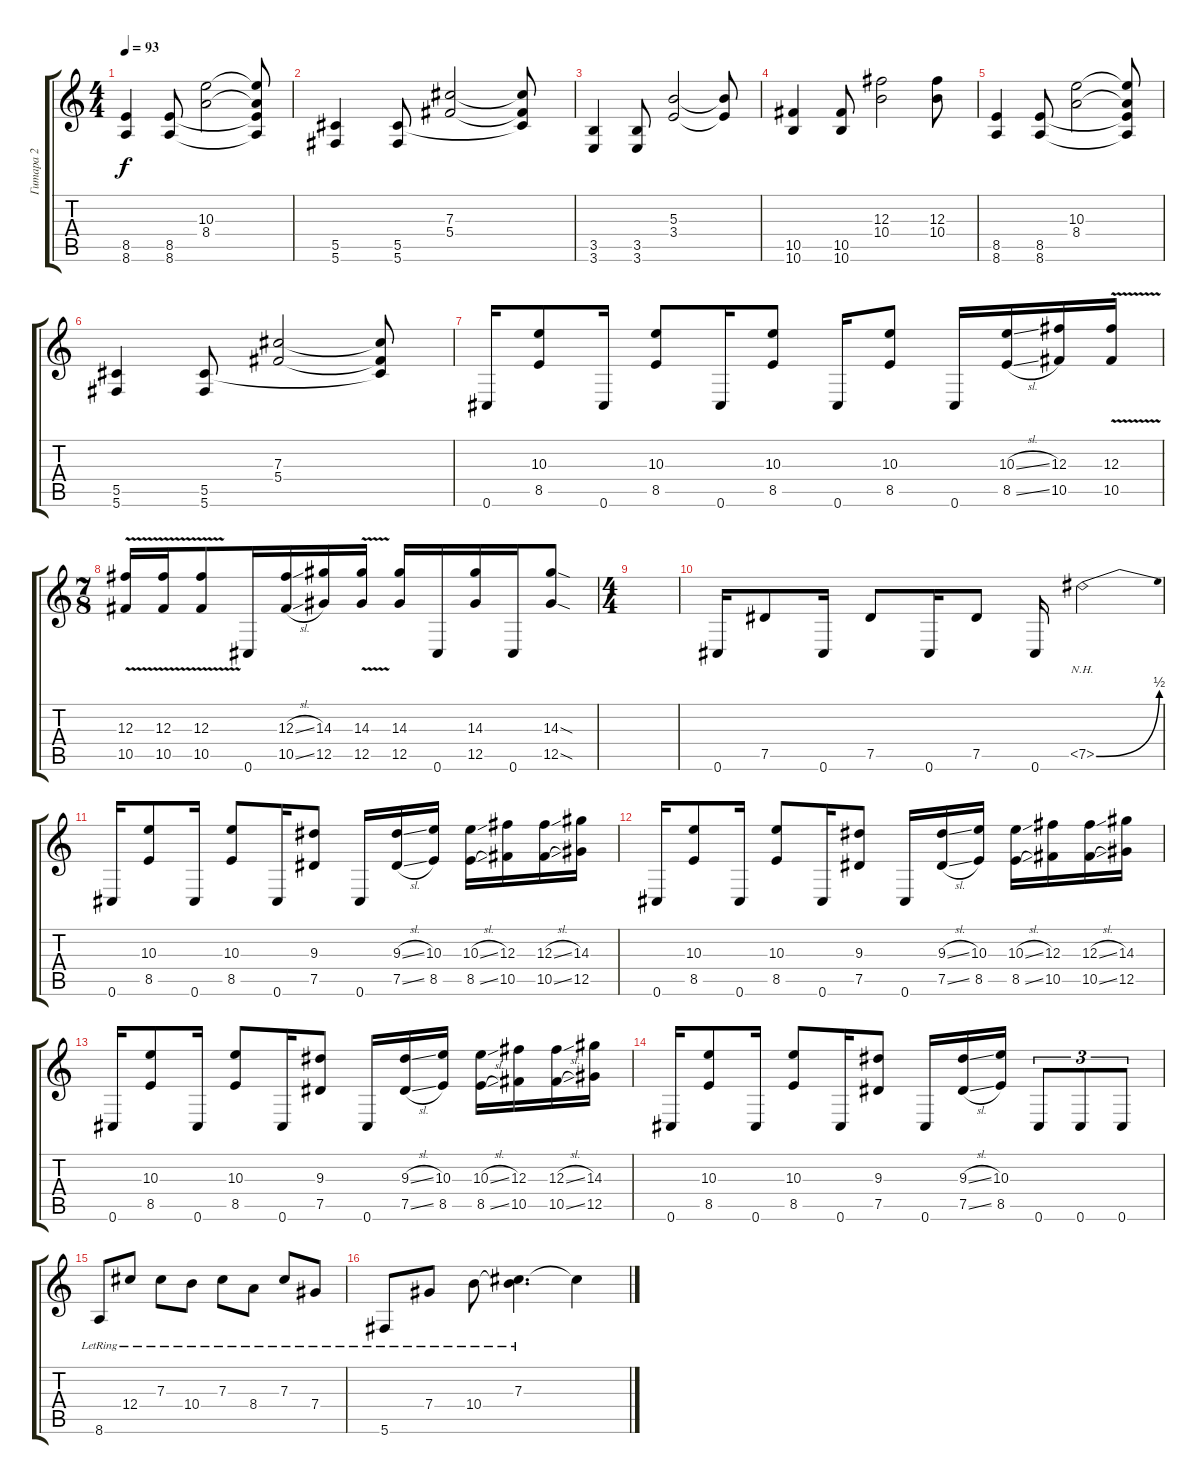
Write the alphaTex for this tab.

\track ("Гитара 2" "Гитара 2") {instrument overdrivenguitar}
\staff {score tabs}
\tuning (Eb4 Bb3 Gb3 Db3 Ab2 Db2) {hide}
\ts (4 4)
\tempo 93
\clef g2
\ks c
(8.5 8.6).4{dy f} (8.5 8.6).8 (10.3 8.4).2 (10.3{t} 8.4{t} 8.5{t} 8.6{t}).8 |
(5.5 5.6).4 (5.5 5.6).8 (7.3 5.4).2 (7.3{t} 5.4{t} 5.5{t}).8 |
(3.5 3.6).4 (3.5 3.6).8 (5.3 3.4).2 (5.3{t} 3.4{t}).8 |
(10.5 10.6).4 (10.5 10.6).8 (12.3 10.4).2 (12.3 10.4).8 |
(8.5 8.6).4 (8.5 8.6).8 (10.3 8.4).2 (10.3{t} 8.4{t} 8.5{t} 8.6{t}).8 |
(5.5 5.6).4 (5.5 5.6).8 (7.3 5.4).2 (7.3{t} 5.4{t} 5.5{t}).8 |
0.6.16 (10.3 8.5).8 0.6.16 (10.3 8.5).8 0.6.16 (10.3 8.5).8 0.6.16 (10.3 8.5).8 0.6.16 (10.3{sl} 8.5{sl}).16 (12.3 10.5).16 (12.3 10.5{v}).16 |
\ts (7 8)
(12.3 10.5{v}).16 (12.3 10.5{v}).16 (12.3 10.5{v}).8 0.6.16 (12.3{sl} 10.5{sl}).16 (14.3 12.5).16 (14.3 12.5{v}).16 (14.3 12.5).16 0.6.16 (14.3 12.5).16 0.6.16 (14.3{sod} 12.5{sod}).8 |
\ts (4 4)
|
0.6.16 7.5.8 0.6.16 7.5.8 0.6.16 7.5.8 0.6.16 7.5{be (bend 0 0 60 2) nh}.2 |
0.6.16 (10.3 8.5).8 0.6.16 (10.3 8.5).8 0.6.16 (9.3 7.5).8 0.6.16 (9.3{sl} 7.5{sl}).16 (10.3 8.5).16 (10.3{sl} 8.5{sl}).16 (12.3 10.5).16 (12.3{sl} 10.5{sl}).16 (14.3 12.5).16 |
0.6.16 (10.3 8.5).8 0.6.16 (10.3 8.5).8 0.6.16 (9.3 7.5).8 0.6.16 (9.3{sl} 7.5{sl}).16 (10.3 8.5).16 (10.3{sl} 8.5{sl}).16 (12.3 10.5).16 (12.3{sl} 10.5{sl}).16 (14.3 12.5).16 |
0.6.16 (10.3 8.5).8 0.6.16 (10.3 8.5).8 0.6.16 (9.3 7.5).8 0.6.16 (9.3{sl} 7.5{sl}).16 (10.3 8.5).16 (10.3{sl} 8.5{sl}).16 (12.3 10.5).16 (12.3{sl} 10.5{sl}).16 (14.3 12.5).16 |
0.6.16 (10.3 8.5).8 0.6.16 (10.3 8.5).8 0.6.16 (9.3 7.5).8 0.6.16 (9.3{sl} 7.5{sl}).16 (10.3 8.5).16 0.6.8{tu (3 2)} 0.6.8{tu (3 2)} 0.6.8{tu (3 2)} |
8.6{lr}.8{instrument electricguitarclean} 12.4{lr}.8 7.3{lr}.8 10.4{lr}.8 7.3{lr}.8 8.4{lr}.8 7.3{lr}.8 7.4{lr}.8 |
5.6{lr}.8 7.4{lr}.8 10.4{lr}.8 (7.3{lr} 10.4{t}).4{d} 7.3{t}.4
